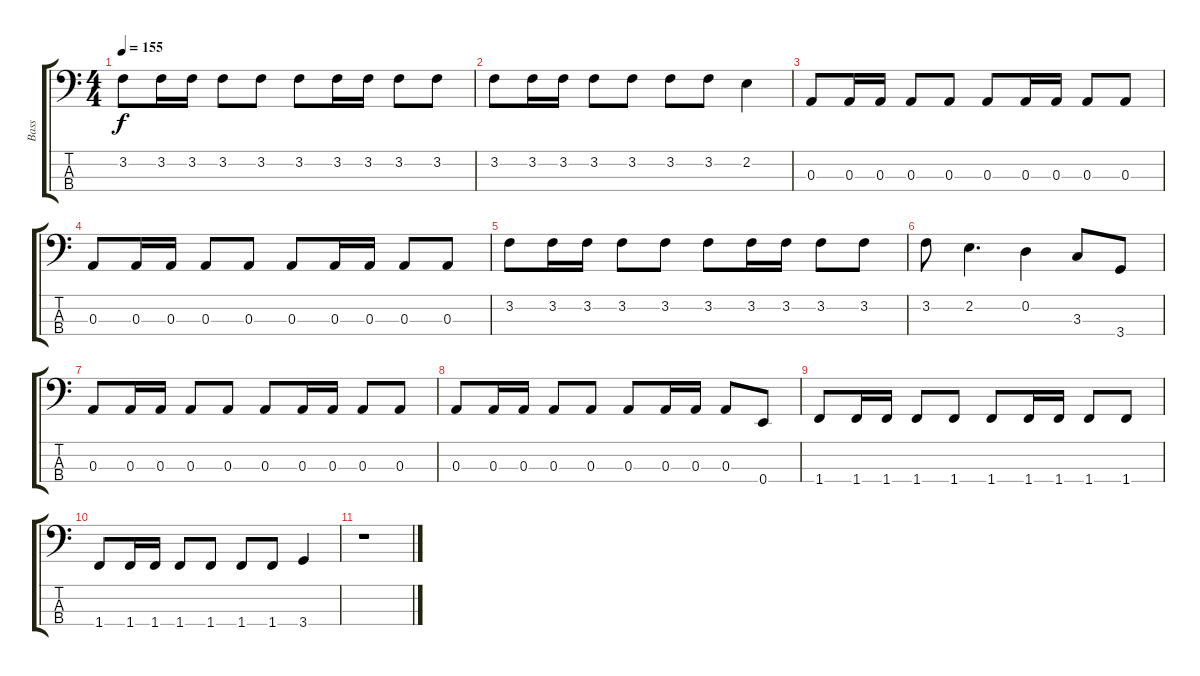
\track ("Bass" "Bass") {instrument electricbassfinger}
\staff {score tabs}
\tuning (G2 D2 A1 E1) {hide}
\ts (4 4)
\tempo 155
\clef f4
\ks c
3.2.8{dy f} 3.2.16 3.2.16 3.2.8 3.2.8 3.2.8 3.2.16 3.2.16 3.2.8 3.2.8 |
3.2.8 3.2.16 3.2.16 3.2.8 3.2.8 3.2.8 3.2.8 2.2.4 |
0.3.8 0.3.16 0.3.16 0.3.8 0.3.8 0.3.8 0.3.16 0.3.16 0.3.8 0.3.8 |
0.3.8 0.3.16 0.3.16 0.3.8 0.3.8 0.3.8 0.3.16 0.3.16 0.3.8 0.3.8 |
3.2.8 3.2.16 3.2.16 3.2.8 3.2.8 3.2.8 3.2.16 3.2.16 3.2.8 3.2.8 |
3.2.8 2.2.4{d} 0.2.4 3.3.8 3.4.8 |
0.3.8 0.3.16 0.3.16 0.3.8 0.3.8 0.3.8 0.3.16 0.3.16 0.3.8 0.3.8 |
0.3.8 0.3.16 0.3.16 0.3.8 0.3.8 0.3.8 0.3.16 0.3.16 0.3.8 0.4.8 |
1.4.8 1.4.16 1.4.16 1.4.8 1.4.8 1.4.8 1.4.16 1.4.16 1.4.8 1.4.8 |
1.4.8 1.4.16 1.4.16 1.4.8 1.4.8 1.4.8 1.4.8 3.4.4 |
r.1
